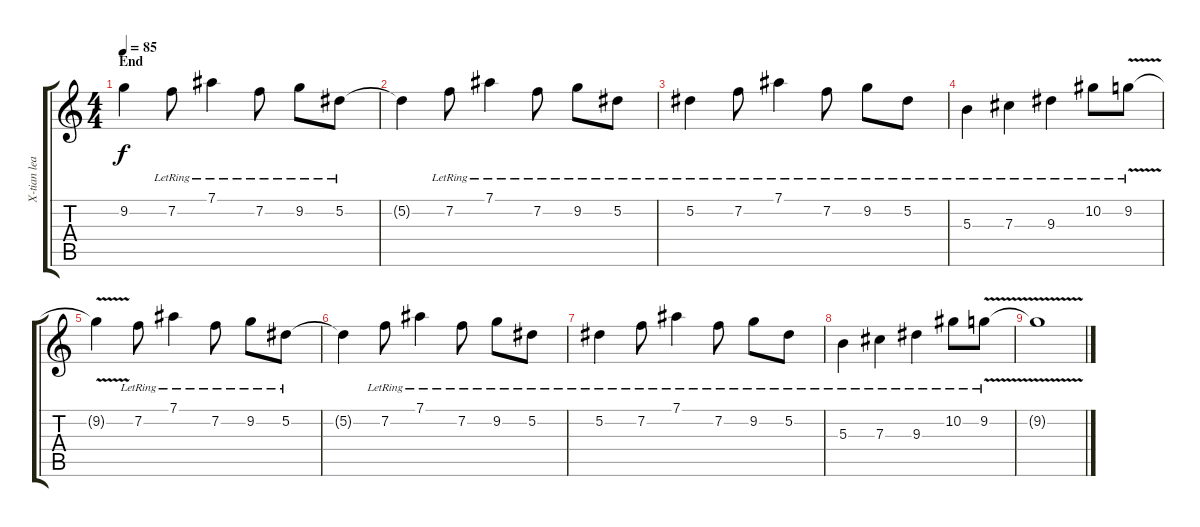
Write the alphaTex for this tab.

\track ("X-tian lead" "X-tian lea") {instrument overdrivenguitar}
\staff {score tabs}
\tuning (Eb4 Bb3 Gb3 Db3 Ab2 Db2) {hide}
\ts (4 4)
\section ("" "End")
\tempo 85
\clef g2
\ks c
9.2{t}.4{dy f volume 12} 7.2{lr}.8 7.1{lr}.4 7.2{lr}.8 9.2{lr}.8 5.2{lr}.8 |
5.2{t}.4 7.2{lr}.8 7.1{lr}.4 7.2{lr}.8 9.2{lr}.8 5.2{lr}.8 |
5.2{lr}.4 7.2{lr}.8 7.1{lr}.4 7.2{lr}.8 9.2{lr}.8 5.2{lr}.8 |
5.3{lr}.4 7.3{lr}.4 9.3{lr}.4 10.2{lr}.8 9.2{v lr}.8 |
9.2{t}.4 7.2{lr}.8 7.1{lr}.4 7.2{lr}.8 9.2{lr}.8 5.2{lr}.8 |
5.2{t}.4 7.2{lr}.8 7.1{lr}.4 7.2{lr}.8 9.2{lr}.8 5.2{lr}.8 |
5.2{lr}.4 7.2{lr}.8 7.1{lr}.4 7.2{lr}.8 9.2{lr}.8 5.2{lr}.8 |
5.3{lr}.4 7.3{lr}.4 9.3{lr}.4 10.2{lr}.8 9.2{v lr}.8 |
9.2{t}.1
